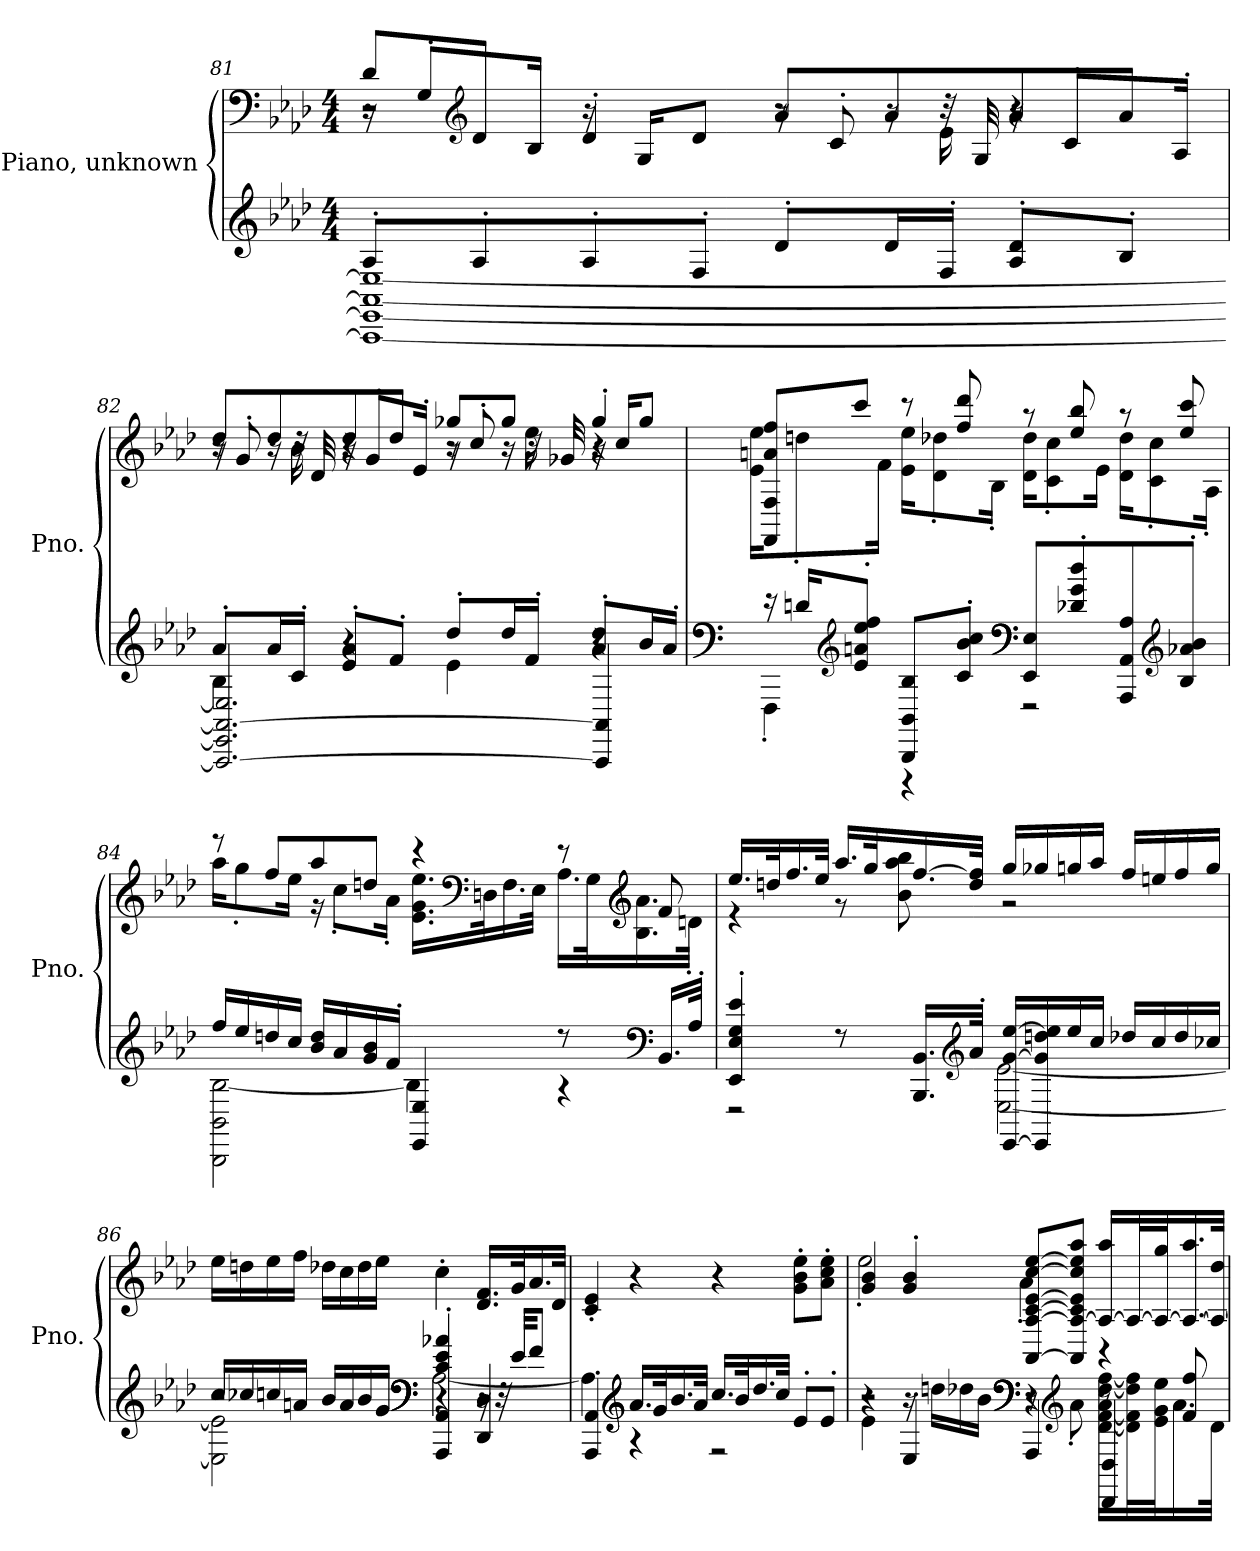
**kern	**kern
*part1	*part1
*staff2	*staff1
*I"Piano, unknown	*
*I'Pno.	*
!!LO:LB:g=z
*clefG2	*clefF4
*k[b-e-a-d-]	*k[b-e-a-d-]
*M4/4	*M4/4
=81	=81
*^	*^
*	*	*	*^
8A-'/L	1AAA-_ 1EE-_ 1AA-_ 1E-_	8d-/L	2r	16r
.	.	.	.	8G'/L
*	*	*clefG2	*	*
8A-'/	.	8d-/J	.	.
.	.	.	.	16B-/Jk
8A-'/	.	4d-'/	.	16r
.	.	.	.	16G/KL
8F'/J	.	.	.	8d-/J
8d-'/L	.	8a-/L	8r	16r
.	.	.	.	8c'/
16d-/L	.	8a-/	16r	.
16F'/JJ	.	.	16e-\	32r
.	.	.	.	32G/
8A-/' 8d-/'L	.	8a-/	4r	16r
.	.	.	.	8c'/L
8B-'/J	.	8a-/J	.	.
.	.	.	.	16A-'/Jk
=82	=82	=82	=82	=82
*	*^	*	*	*
8a-'/L	4B-\	2.AAA-/_ 2.EE-/] 2.AA-/_ 2.E-/]	8dd-/L	8r	16r
.	.	.	.	.	8g'/
16a-/L	.	.	8dd-/	16r	.
16c'/JJ	.	.	.	16b-\	32r
.	.	.	.	.	32d-/
8e-/' 8a-/'L	4r	.	8dd-/	4r	16r
.	.	.	.	.	8g'/L
8f'/J	.	.	8dd-/J	.	.
.	.	.	.	.	16e-'/Jk
8dd-'/L	4e-\	.	8gg-X/L	8r	16r
.	.	.	.	.	8cc'/
16dd-/L	.	.	8gg-/J	16r	.
16f'/JJ	.	.	.	16ee-\	32r
.	.	.	.	.	32g-X/
8a-/' 8dd-/'L	4r	4AAA-/] 4AA-/]	4gg-'/	4r	16r
.	.	.	.	.	16cc/KL
16b-/L	.	.	.	.	8gg-/J
16a-'/JJ	.	.	.	.	.
*v	*v	*v	*	*	*
*	*v	*v	*v
!!LO:PB:g=z
=83	=83
*clefF4	*
*^	*^
16r	4FFF'\	8FF/ 8F/ 8an/ 8ff/L	16e-\ 16ee-\KL
16dn/KL	.	.	8ddn'\
*clefG2	*	*	*
8e-/' 8an/' 8ee-/' 8ff/'J	.	8ccc/J	.
.	.	.	16f\Jk
8BBB-/ 8BB-/ 8B-/L	4r	8r	16e-\ 16ee-\KL
.	.	.	8d-\' 8dd-X\'
8c/' 8b-/' 8cc/'J	.	8ff/ 8ddd-/	.
.	.	.	16B-'\Jk
*clefF4	*	*	*
8EE-/ 8E-/L	2r	8r	16d-\ 16dd-\KL
.	.	.	8c\' 8cc\'
8d-X/' 8g/' 8dd-/'	.	8ee-/ 8bb-/	.
.	.	.	16e-\Jk
8AAA-/ 8AA-/ 8A-/	.	8r	16d-\ 16dd-\KL
.	.	.	8c\' 8cc\'
*clefG2	*	*	*
8B-/' 8a-X/' 8b-/'J	.	8ee-/ 8ccc/	.
.	.	.	16A-'\Jk
!!LO:LB:g=z	!!
=84	=84	=84	=84
16ff/LL	2BBB-\ 2BB-\ [2B-\	8r	16aa-\KL
16ee-/	.	.	8gg'\
16ddn/	.	8ff/L	.
16cc/JJ	.	.	16ee-\Jk
16b-/ 16dd/LL	.	8aa-/	16r
16a-/	.	.	8cc'\L
16g/ 16b-/	.	8ddn/J	.
16f'/JJ	.	.	16a-'\Jk
4EE-/ 4E-/	4B-\]	4r	16.e-\ 16.g\ 16.ee-\LL
*	*	*clefF4	*
.	.	.	32Dn\K
.	.	.	16.F\
.	.	.	32E-\JJk
8r	4r	8r	16.A-\LL
.	.	.	32G\K
*clefF4	*	*clefG2	*
16.BB-/LL	.	8f/	16.B-\ 16.a-\
32A-'/JJk	.	.	32dn'\JJk
!!LO:LB:g=z	!!
=85	=85	=85	=85
4EE-/' 4E-/' 4G/' 4e-/'	2r	16.ee-/LL	4r
.	.	32ddn/K	.
.	.	16.ff/	.
.	.	32ee-/JJk	.
8r	.	16.aa-/LL	8r
.	.	32gg/K	.
16.BBB-/ 16.BB-/LL	.	[16.ff/	8b-\ 8aa-\ 8bb-\
*clefG2	*	*	*
32a-'/JJk	.	32dd/ 32ff/]JJk	.
[16EE-/ [16g/ [16ee-/LL	[2E-\ [2e-\	16gg/LL	2r
16EE-/] 16g/] 16ddn/ 16ee-/]	.	16gg-X/	.
16ee-/	.	16ggn/	.
16cc/JJ	.	16aa-/JJ	.
16dd-X/LL	.	16ff/LL	.
16cc/	.	16een/	.
16dd-/	.	16ff/	.
16cc-X/JJ	.	16gg/JJ	.
*	*	*v	*v
!!LO:LB:g=z
=86	=86	=86
*	*^	*
16cc/LL	2E-\] 2e-\]	2r	16ee-\LL
16cc-X/	.	.	16ddn\
16ccn/	.	.	16ee-\
16an/JJ	.	.	16ff\JJ
16b-/LL	.	.	16dd-X\LL
16a/	.	.	16cc\
16b-/	.	.	16dd-\
16g/JJ	.	.	16ee-\JJ
*clefF4	*	*	*
4AAA-/' 4AA-/' 4c/' 4e-/' 4a-X/'	[2A-\	4r	4cc'\
16r	.	4DD-/ 4D-/	16.d-/ 16.f/LL
32r	.	.	.
32e-/KKL	.	.	32g/K
8f/J	.	.	16.a-/
.	.	.	32d-/JJk
*	*v	*v	*
=87	=87	=87
4AAA-/' 4AA-/'	4A-\]	4c/' 4e-/'
*clefG2	*	*
16.a-/LL	4r	4r
32g/K	.	.
16.b-/	.	.
32a-/JJk	.	.
16.cc/LL	2r	4r
32b-/K	.	.
16.dd-/	.	.
32cc/JJk	.	.
8e-'/L	.	8g\' 8b-\' 8ee-\'L
8e-'/J	.	8a-\' 8cc\' 8ee-\'J
!!LO:LB:g=z
=88	=88	=88
*	*^	*^
2r	4e-\	4r	4g/ 4b-/	2ee-'\
.	16r	4E-'/	4g/' 4b-/'	.
.	16ddn\LL	.	.	.
.	16dd-X\	.	.	.
.	16b-\JJ	.	.	.
*clefF4	*	*	*	*
4r	8r	4AAA-/	[8AA-/ [8A-/ [8c/ [8e-/ [8cc/ [8ee-/L	4a-'\
*clefG2	*	*	*	*
.	8a-'\	.	8AA-/] 8A-/_ 8c/] 8e-/] 8cc/] 8ee-/] 8aa-/J	.
8r	[16d-\ [16f\ 16a-\ [16dd-\ [16ff\LL	4DD-/ 4D-/	16A-/_ 16aa-/LL	4r
.	32d-\] 32f\] 32dd-\] 32ff\]L	.	32A-/L_	.
.	32e-\ 32g\ 32ee-\J	.	32A-/_ 32gg/J	.
8f/ 8ff/	16.a-\	.	16.A-/_ 16.aa-/	.
.	32d-\JJk	.	32A-/_ 32dd-/JJk	.
*v	*v	*v	*	*
*	*v	*v
=	=
*-	*-
